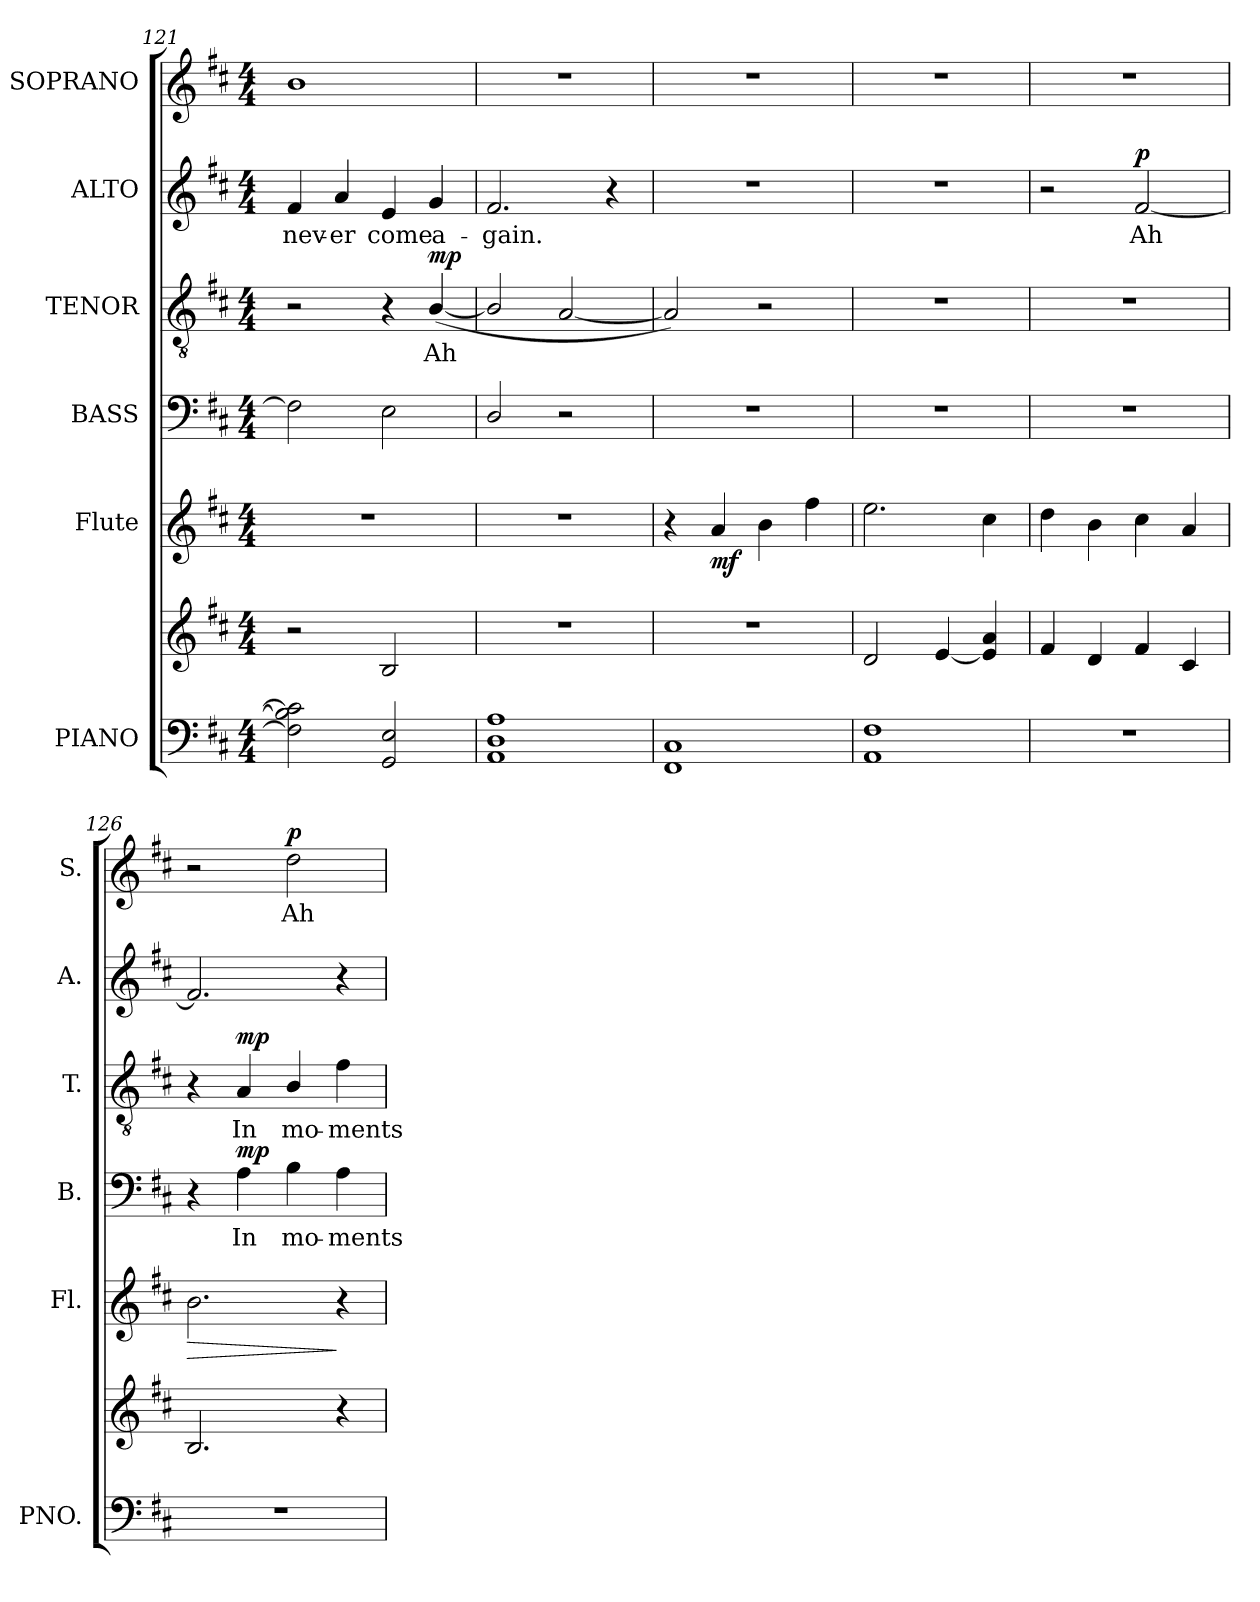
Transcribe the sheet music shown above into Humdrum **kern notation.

**kern	**kern	**kern	**dynam	**kern	**text	**dynam	**kern	**text	**dynam	**kern	**text	**dynam	**kern	**text	**dynam
*part6	*part6	*part5	*part5	*part4	*part4	*part4	*part3	*part3	*part3	*part2	*part2	*part2	*part1	*part1	*part1
*staff7	*staff6	*staff5	*staff5	*staff4	*staff4	*staff4	*staff3	*staff3	*staff3	*staff2	*staff2	*staff2	*staff1	*staff1	*staff1
*I"PIANO	*	*I"Flute	*	*I"BASS	*	*	*I"TENOR	*	*	*I"ALTO	*	*	*I"SOPRANO	*	*
*I'PNO.	*	*I'Fl.	*	*I'B.	*	*	*I'T.	*	*	*I'A.	*	*	*I'S.	*	*
!!LO:LB:g=z
*clefF4	*clefG2	*clefG2	*	*clefF4	*	*	*clefGv2	*	*	*clefG2	*	*	*clefG2	*	*
*	*	*	*	*	*	*	*ITrd7c12	*	*	*	*	*	*	*	*
*k[f#c#]	*k[f#c#]	*k[f#c#]	*	*k[f#c#]	*	*	*k[f#c#]	*	*	*k[f#c#]	*	*	*k[f#c#]	*	*
*b:	*b:	*b:	*	*b:	*	*	*b:	*	*	*b:	*	*	*b:	*	*
*M4/4	*M4/4	*M4/4	*	*M4/4	*	*	*M4/4	*	*	*M4/4	*	*	*M4/4	*	*
=121	=121	=121	=121	=121	=121	=121	=121	=121	=121	=121	=121	=121	=121	=121	=121
!	!	!	!	!	!	!	!	!	!	!	!LO:LY:b:color=#000000	!	!	!	!
2F#i\] 2Bi] 2c#i]	2r	1r	.	2F#i\]	.	.	2r	.	.	4f#i/	nev-	.	1bi	.	.
!	!	!	!	!	!	!	!	!	!	!	!LO:LY:b:color=#000000	!	!	!	!
.	.	.	.	.	.	.	.	.	.	4ai/	-er	.	.	.	.
!	!	!	!	!	!	!	!	!	!	!	!LO:LY:b:color=#000000	!	!	!	!
2GGi/ 2Ei	2Bi/	.	.	2Ei\	.	.	4r	.	.	4ei/	come	.	.	.	.
!	!	!	!	!	!	!	!	!LO:LY:b:color=#000000	!	!	!	!	!	!	!
!	!	!	!	!	!	!	!	!	!	!	!LO:LY:b:color=#000000	!	!	!	!
.	.	.	.	.	.	.	([<4BBi/	Ah	mp	4gi/	a-	.	.	.	.
=122	=122	=122	=122	=122	=122	=122	=122	=122	=122	=122	=122	=122	=122	=122	=122
!	!	!	!	!	!	!	!	!	!	!	!LO:LY:b:color=#000000	!	!	!	!
1AAi 1Di 1Ai	1r	1r	.	2Di/	.	.	2BBi/]	.	.	2.f#i/	-gain.	.	1r	.	.
.	.	.	.	2r	.	.	[<2AAi/	.	.	.	.	.	.	.	.
.	.	.	.	.	.	.	.	.	.	4r	.	.	.	.	.
=123	=123	=123	=123	=123	=123	=123	=123	=123	=123	=123	=123	=123	=123	=123	=123
1FF#i 1C#i	1r	4r	.	1r	.	.	2AAi/])	.	.	1r	.	.	1r	.	.
.	.	4ai/	mf	.	.	.	.	.	.	.	.	.	.	.	.
.	.	4bi\	.	.	.	.	2r	.	.	.	.	.	.	.	.
.	.	4ff#i\	.	.	.	.	.	.	.	.	.	.	.	.	.
=124	=124	=124	=124	=124	=124	=124	=124	=124	=124	=124	=124	=124	=124	=124	=124
1AAi 1F#i	2di/	2.eei\	.	1r	.	.	1r	.	.	1r	.	.	1r	.	.
.	[<4ei/	.	.	.	.	.	.	.	.	.	.	.	.	.	.
.	4ei/] 4ai	4cc#i\	.	.	.	.	.	.	.	.	.	.	.	.	.
=125	=125	=125	=125	=125	=125	=125	=125	=125	=125	=125	=125	=125	=125	=125	=125
1r	4f#i/	4ddi\	.	1r	.	.	1r	.	.	2r	.	.	1r	.	.
.	4di/	4bi\	.	.	.	.	.	.	.	.	.	.	.	.	.
!	!	!	!	!	!	!	!	!	!	!	!LO:LY:b:color=#000000	!	!	!	!
.	4f#i/	4cc#i\	.	.	.	.	.	.	.	[<2f#i/	Ah	p	.	.	.
.	4c#i/	4ai/	.	.	.	.	.	.	.	.	.	.	.	.	.
=126	=126	=126	=126	=126	=126	=126	=126	=126	=126	=126	=126	=126	=126	=126	=126
!	!	!	!LO:HP:b	!	!	!	!	!	!	!	!	!	!	!	!
1r	2.Bi/	2.bi\	>	4r	.	.	4r	.	.	2.f#i/]	.	.	2r	.	.
!	!	!	!	!	!LO:LY:b:color=#000000	!	!	!	!	!	!	!	!	!	!
!	!	!	!	!	!	!	!	!LO:LY:b:color=#000000	!	!	!	!	!	!	!
.	.	.	.	4Ai\	In	mp	4AAi/	In	mp	.	.	.	.	.	.
!	!	!	!	!	!LO:LY:b:color=#000000	!	!	!	!	!	!	!	!	!	!
!	!	!	!	!	!	!	!	!LO:LY:b:color=#000000	!	!	!	!	!	!	!
!	!	!	!	!	!	!	!	!	!	!	!	!	!	!LO:LY:b:color=#000000	!
.	.	.	.	4Bi\	mo-	.	4BBi/	mo-	.	.	.	.	2ddi\	Ah	p
!	!	!	!	!	!LO:LY:b:color=#000000	!	!	!	!	!	!	!	!	!	!
!	!	!	!	!	!	!	!	!LO:LY:b:color=#000000	!	!	!	!	!	!	!
.	4r	4r	]	4Ai\	-ments	.	4F#i\	-ments	.	4r	.	.	.	.	.
=	=	=	=	=	=	=	=	=	=	=	=	=	=	=	=
*-	*-	*-	*-	*-	*-	*-	*-	*-	*-	*-	*-	*-	*-	*-	*-
